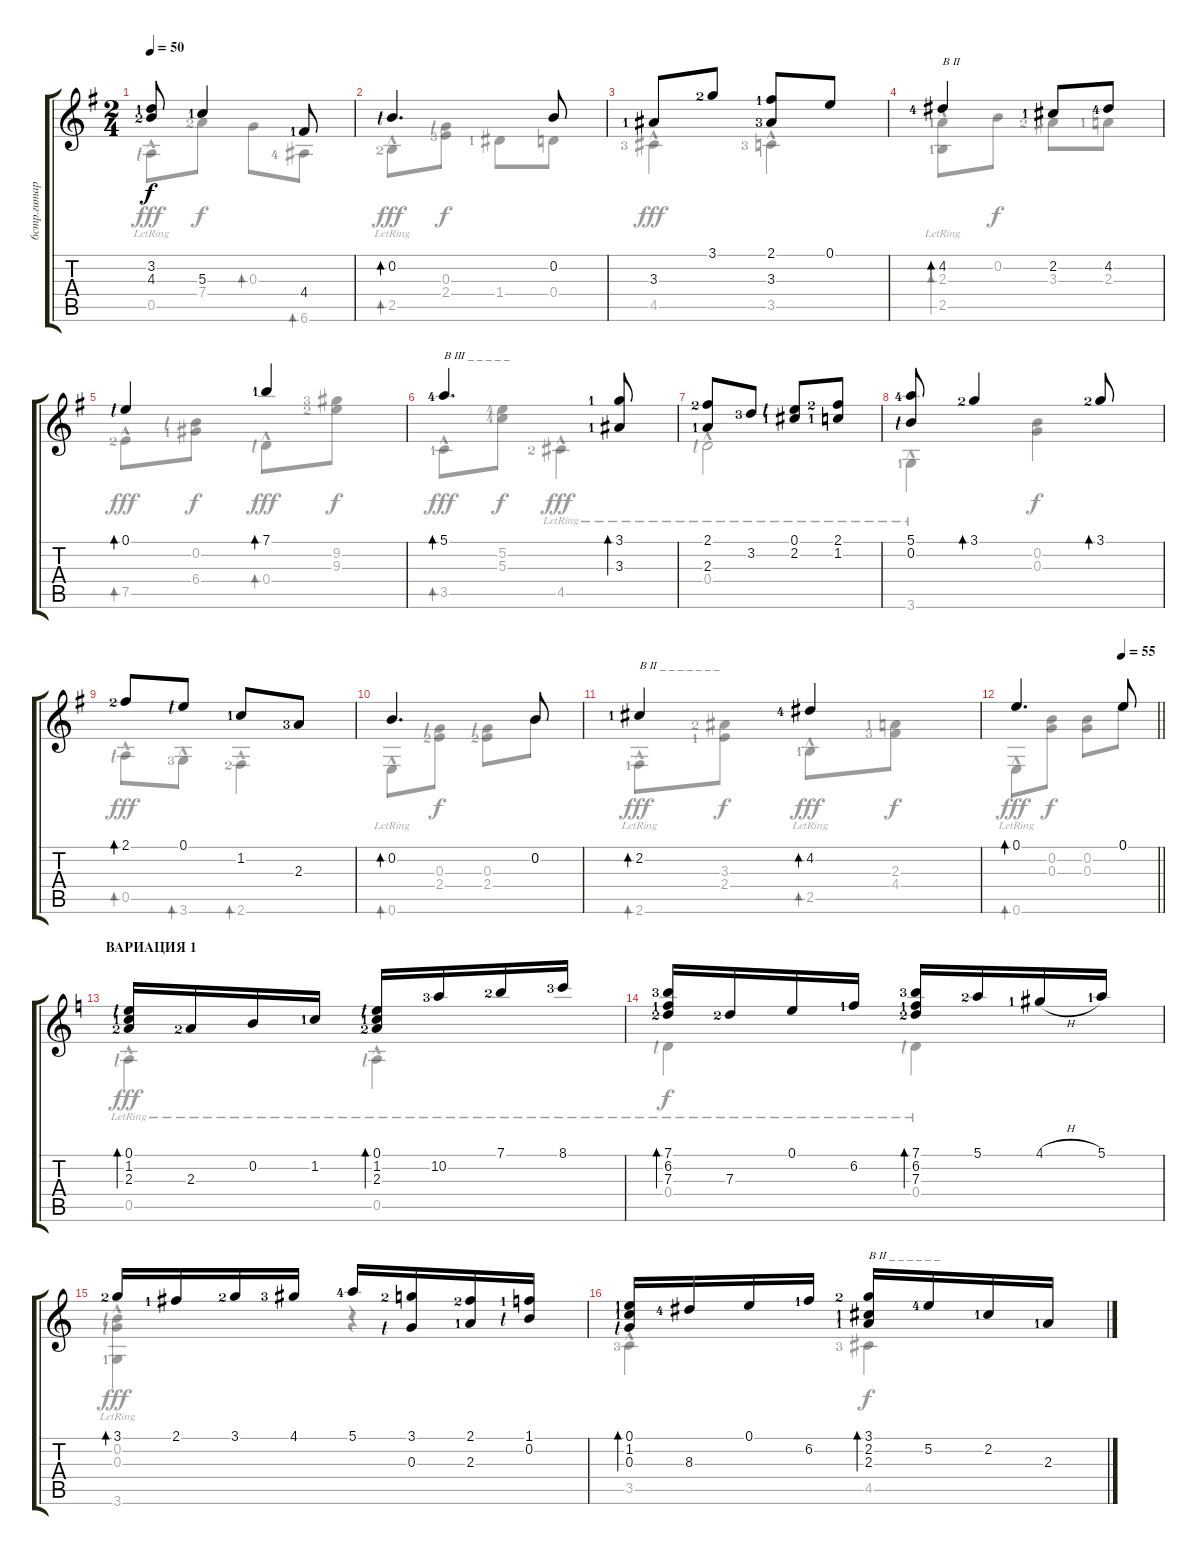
\track ("6стр.гитара" "6стр.гитар") {instrument acousticguitarnylon}
\staff {score tabs}
\tuning (E4 B3 G3 D3 A2 E2) {hide}
\voice
\ts (2 4)
\tempo 50
\clef g2
\ks eminor
(3.2{lf 2} 4.3{lf 3}).8{dy f} 5.3{lf 2}.4 4.4{lf 2}.8 |
0.2{lf 1}.4{d bd 480} 0.2.8 |
3.3{lf 2}.8 3.1{lf 3}.8 (2.1{lf 2} 3.3{lf 4}).8 0.1.8 |
4.2{lf 5}.4{bd 480 txt "В II"} 2.2{lf 2}.8 4.2{lf 5}.8 |
0.1{lf 1}.4{bd 480} 7.1{lf 2}.4{bd 480} |
5.1{lf 5}.4{d bd 240 txt "В III _ _ _ _ _"} (3.1{lf 2} 3.3{lf 2}).8{bd 480} |
(2.1{lf 3} 2.3{lf 2}).8 3.2{lf 4}.8 (0.1{lf 1} 2.2{lf 2}).8 (2.1{lf 3} 1.2{lf 2}).8 |
(5.1{lf 5} 0.2{lf 1}).8 3.1{lf 3}.4{bd 480} 3.1{lf 3}.8{bd 480} |
2.1{lf 3}.8{bd 480} 0.1{lf 1}.8 1.2{lf 2}.8 2.3{lf 4}.8 |
0.2.4{d bd 480} 0.2.8 |
2.2{lf 2}.4{bd 480 txt "В II _ _ _ _ _ _ _"} 4.2{lf 5}.4{bd 480} |
\tempo (55 0.75)
\barLineRight lightlight
0.1.4{d bd 480} 0.1.8 |
\section ("" "ВАРИАЦИЯ 1")
\ks aminor
(0.1{lf 1} 1.2{lf 2} 2.3{lf 3}).16{bd 480} 2.3{lf 3}.16 0.2.16 1.2{lf 2}.16 (0.1{lf 1} 1.2{lf 2} 2.3{lf 3}).16{bd 480} 10.2{lf 4}.16 7.1{lf 3}.16 8.1{lf 4}.16 |
(7.1{lf 4} 6.2{lf 2} 7.3{lf 3}).16{bd 480} 7.3{lf 3}.16 0.1.16 6.2{lf 2}.16 (7.1{lf 4} 6.2{lf 2} 7.3{lf 3}).16{bd 480} 5.1{lf 3}.16 4.1{h lf 2}.16 5.1{lf 2}.16 |
3.1{lf 3}.16{bd 480} 2.1{lf 2}.16 3.1{lf 3}.16 4.1{lf 4}.16 5.1{lf 5}.16 (3.1{lf 3} 0.3{lf 1}).16 (2.1{lf 3} 2.3{lf 2}).16 (1.1{lf 2} 0.2{lf 1}).16 |
(0.1{lf 2} 1.2{lf 2} 0.3{lf 1}).16{bd 480} 8.3{lf 5}.16 0.1.16 6.2{lf 2}.16 (3.1{lf 3} 2.2{lf 2} 2.3{lf 2}).16{bd 480 txt "B II _ _ _ _ _ _"} 5.2{lf 5}.16 2.2{lf 2}.16 2.3{lf 2}.16
\voice
\clef g2
\ottava regular
\simile none
\ks eminor
0.5{hac lr lf 1}.8{dy fff} 7.4{lf 3}.8{dy f} 0.3.8{bd 480} 6.6{lf 5}.8{bd 480} |
2.5{hac lr lf 3}.8{bd 480 dy fff} (0.3{lf 1} 2.4{lf 4}).8{dy f} 1.4{lf 2}.8 0.4.8 |
4.5{hac lf 4}.4{dy fff} 3.5{hac lf 4}.4 |
(2.3{lf 2} 2.5{hac lr lf 2}).8{bd 480} 0.2.8{dy f} 3.3{lf 3}.8 2.3{lf 2}.8 |
7.5{hac lf 3}.8{bd 480 dy fff} (0.2{lf 1} 6.4{lf 2}).8{dy f} 0.4{hac lf 1}.8{bd 480 dy fff} (9.2{lf 4} 9.3{lf 3}).8{dy f} |
3.5{hac lf 2}.8{bd 240 dy fff} (5.2{lf 5} 5.3{lf 5}).8{dy f} 4.5{hac lr lf 3}.4{dy fff} |
0.4{hac lr lf 1}.2 |
3.6{hac lr lf 2}.4 (0.2 0.3).4{dy f} |
0.5{hac lf 1}.8{bd 480 dy fff} 3.6{hac lf 4}.8{bd 480} 2.6{hac lf 3}.4{bd 480} |
0.6{hac lr}.8{bd 480} (0.3{lf 1} 2.4{lf 3}).8{dy f} (0.3{lf 1} 2.4{lf 3}).8 0.2.8 |
2.6{hac lr lf 2}.8{bd 480 dy fff} (3.3{lf 3} 2.4{lf 2}).8{dy f} 2.5{hac lr lf 2}.8{bd 480 dy fff} (2.3{lf 2} 4.4{lf 4}).8{dy f} |
\barLineRight lightlight
0.6{hac lr}.8{bd 480 dy fff} (0.2 0.3).8{dy f} (0.2 0.3).8 0.1.8 |
\ks aminor
0.5{hac lr lf 1}.4{dy fff} 0.5{hac lr lf 1}.4 |
0.4{lr lf 1}.4{dy f} 0.4{lr lf 1}.4 |
(0.2{lf 1} 0.3{lf 1} 3.6{hac lr lf 2}).4{dy fff} r.4 |
3.5{hac lf 4}.4 4.5{lf 4}.4{dy f}
